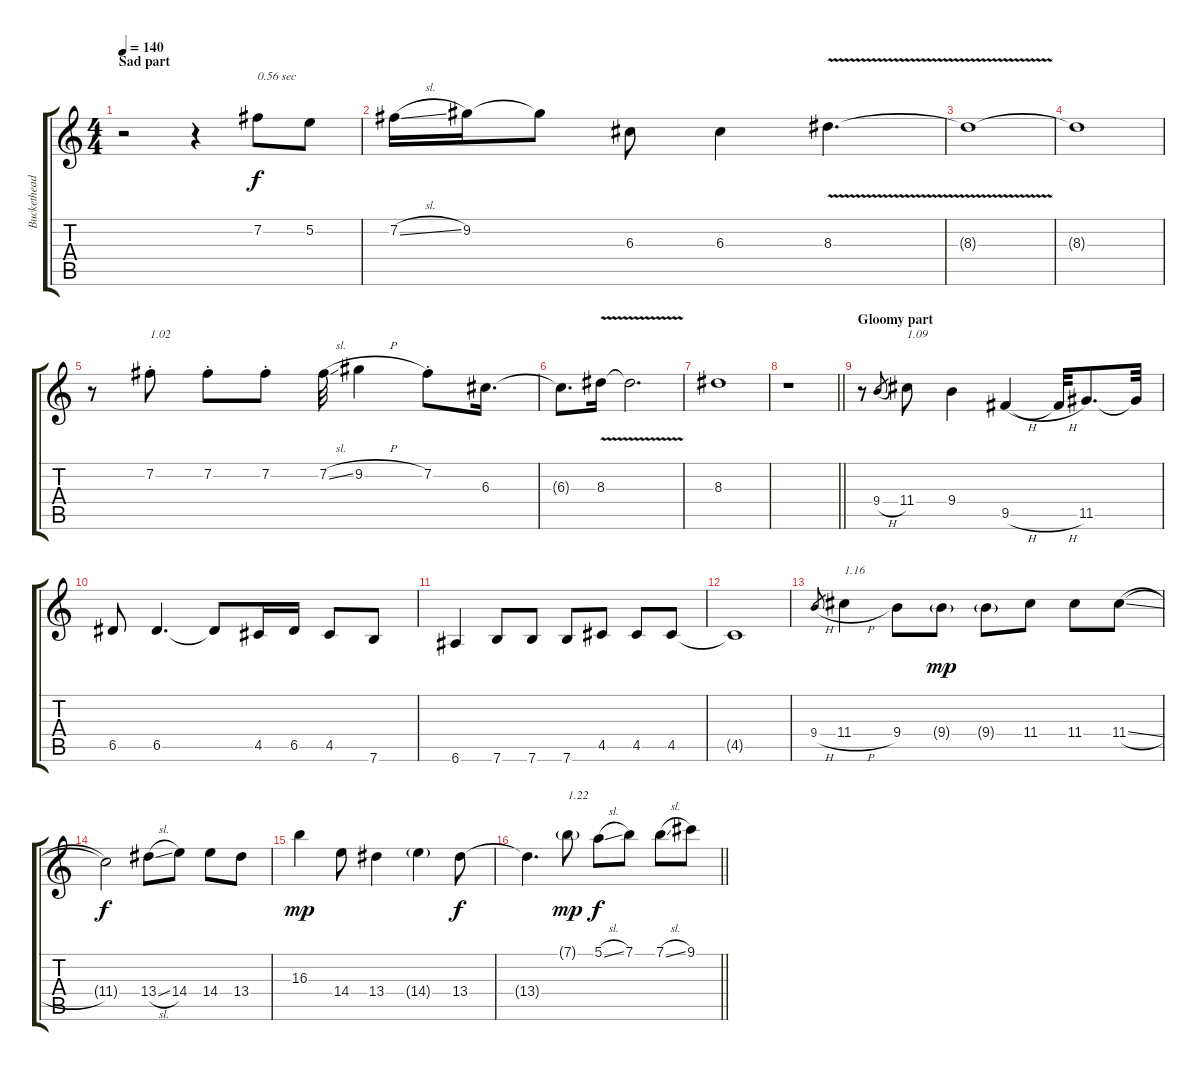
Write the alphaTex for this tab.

\track ("Buckethead" "Buckethead") {instrument electricguitarjazz}
\staff {score tabs}
\tuning (E4 B3 G3 D3 A2 E2) {hide}
\ts (4 4)
\section ("" "Sad part")
\tempo 140
\clef g2
\ks c
r.2{dy f} r.4 7.2.8{txt "0.56 sec"} 5.2.8 |
7.2{sl}.16 9.2.16 9.2{t}.8 6.3.8 6.3.4 8.3{v}.4{d} |
8.3{t}.1 |
8.3{t}.1 |
r.8 7.2{st}.8{txt "1.02 "} 7.2{st}.8 7.2{st}.8 7.2{sl}.32 9.2{h}.4 7.2{st}.8 6.3.16{d} |
6.3{t}.8{d} 8.3{v}.16 8.3{t}.2{d} |
8.3.1 |
\barLineRight lightlight
r.1 |
\section ("" "Gloomy part")
r.8 9.4{h}.8{gr} 11.4.8{txt "1.09"} 9.4.4 9.5{h}.4 9.5{h t}.32 11.5.8{d} 11.5{t}.32 |
6.5.8 6.5.4{d} 6.5{t}.8 4.5.16 6.5.16 4.5.8 7.6.8 |
6.6.4 7.6.8 7.6.8 7.6.8 4.5.8 4.5.8 4.5.8 |
4.5{t}.1 |
9.4{h}.8{gr} 11.4{h}.4{txt "1.16"} 9.4.8 9.4{g}.8{dy mp} 9.4{g}.8 11.4.8 11.4.8 11.4{sl}.8 |
11.4{t}.2{dy f} 13.4{sl}.8 14.4.8 14.4.8 13.4.8 |
16.3.4{dy mp} 14.4.8 13.4.4 14.4{g}.4 13.4.8{dy f} |
\barLineRight lightlight
13.4{t}.4{d} 7.1{g}.8{txt "1.22" dy mp} 5.1{sl}.8{dy f} 7.1.8 7.1{sl}.8 9.1.8
